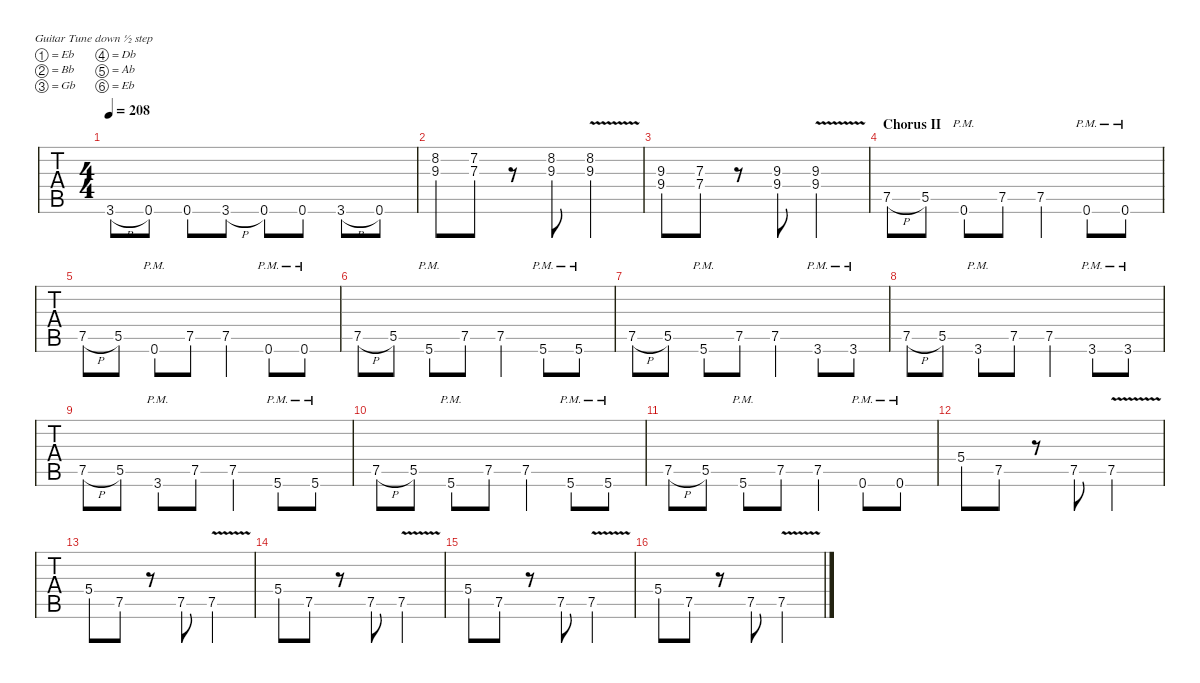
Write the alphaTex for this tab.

\defaultSystemsLayout 4
\hideDynamics
\bracketExtendMode nobrackets
\otherSystemsTrackNameOrientation horizontal
\track ("Rhythm Guitar 2 (Kirk)" "   ") {multiBarRest instrument distortionguitar}
\staff {tabs}
\tuning (Eb4 Bb3 Gb3 Db3 Ab2 Eb2)
\ts (4 4)
\tempo 208
\clef g2
\ks c
3.6{h acc #}.8{dy mf} 0.6{acc #}.8 0.6{acc #}.8 3.6{h acc #}.8 0.6{acc #}.8 0.6{acc #}.8 3.6{h acc #}.8 0.6{acc #}.8 |
(8.2{acc #} 9.3{acc #}).8 (7.2 7.3{acc #}).8 r.8 (8.2{acc #} 9.3{acc #}).8 (8.2{v acc #} 9.3{v acc #}).2 |
(9.3{acc #} 9.4{acc #}).8 (7.3{acc #} 7.4{acc #}).8 r.8 (9.3{acc #} 9.4{acc #}).8 (9.3{v acc #} 9.4{v acc #}).2 |
\section ("" "Chorus II")
7.5{h acc #}.8 5.5{acc #}.8 0.6{pm acc #}.8 7.5{acc #}.8 7.5{acc #}.4 0.6{pm acc #}.8 0.6{pm acc #}.8 |
7.5{h acc #}.8 5.5{acc #}.8 0.6{pm acc #}.8 7.5{acc #}.8 7.5{acc #}.4 0.6{pm acc #}.8 0.6{pm acc #}.8 |
7.5{h acc #}.8 5.5{acc #}.8 5.6{pm acc #}.8 7.5{acc #}.8 7.5{acc #}.4 5.6{pm acc #}.8 5.6{pm acc #}.8 |
7.5{h acc #}.8 5.5{acc #}.8 5.6{pm acc #}.8 7.5{acc #}.8 7.5{acc #}.4 3.6{pm acc #}.8 3.6{pm acc #}.8 |
7.5{h acc #}.8 5.5{acc #}.8 3.6{pm acc #}.8 7.5{acc #}.8 7.5{acc #}.4 3.6{pm acc #}.8 3.6{pm acc #}.8 |
7.5{h acc #}.8 5.5{acc #}.8 3.6{pm acc #}.8 7.5{acc #}.8 7.5{acc #}.4 5.6{pm acc #}.8 5.6{pm acc #}.8 |
7.5{h acc #}.8 5.5{acc #}.8 5.6{pm acc #}.8 7.5{acc #}.8 7.5{acc #}.4 5.6{pm acc #}.8 5.6{pm acc #}.8 |
7.5{h acc #}.8 5.5{acc #}.8 5.6{pm acc #}.8 7.5{acc #}.8 7.5{acc #}.4 0.6{pm acc #}.8 0.6{pm acc #}.8 |
5.4{acc #}.8 7.5{acc #}.8 r.8 7.5{acc #}.8 7.5{v acc #}.2 |
5.4{acc #}.8 7.5{acc #}.8 r.8 7.5{acc #}.8 7.5{v acc #}.2 |
5.4{acc #}.8 7.5{acc #}.8 r.8 7.5{acc #}.8 7.5{v acc #}.2 |
5.4{acc #}.8 7.5{acc #}.8 r.8 7.5{acc #}.8 7.5{v acc #}.2 |
5.4{acc #}.8 7.5{acc #}.8 r.8 7.5{acc #}.8 7.5{v acc #}.2
